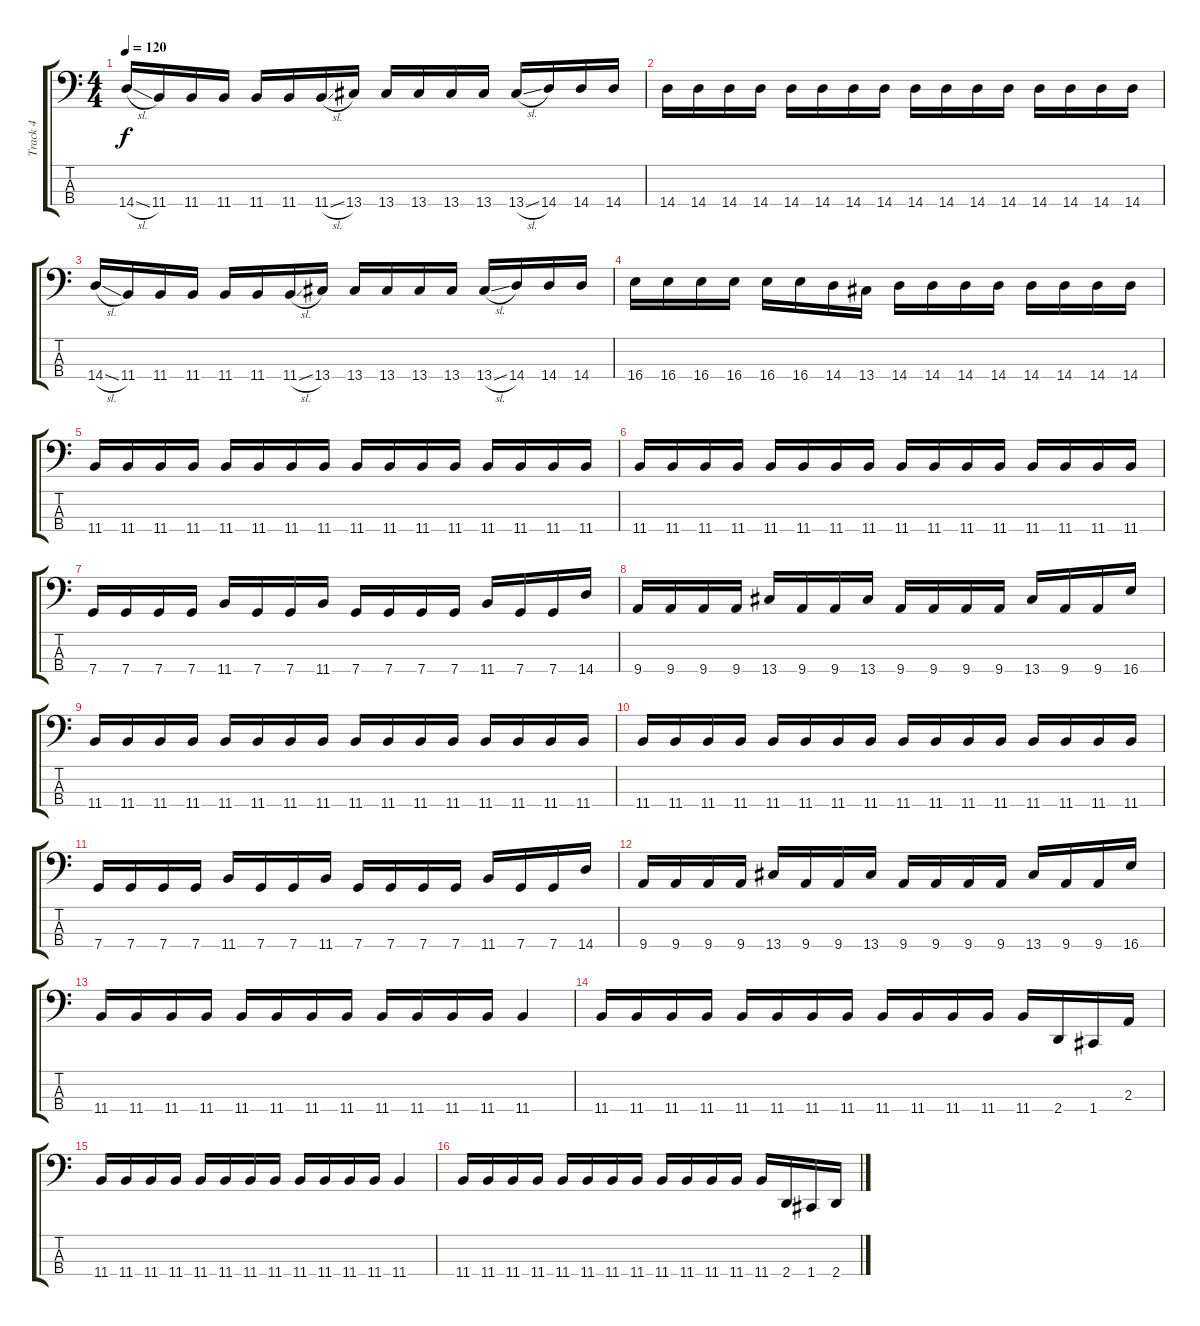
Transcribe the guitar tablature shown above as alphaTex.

\track ("Track 4" "Track 4") {instrument electricbasspick}
\staff {score tabs}
\tuning (F2 C2 G1 C1) {hide}
\ts (4 4)
\tempo 120
\clef f4
\ks c
14.4{sl}.16{dy f} 11.4.16 11.4.16 11.4.16 11.4.16 11.4.16 11.4{sl}.16 13.4.16 13.4.16 13.4.16 13.4.16 13.4.16 13.4{sl}.16 14.4.16 14.4.16 14.4.16 |
14.4.16 14.4.16 14.4.16 14.4.16 14.4.16 14.4.16 14.4.16 14.4.16 14.4.16 14.4.16 14.4.16 14.4.16 14.4.16 14.4.16 14.4.16 14.4.16 |
14.4{sl}.16 11.4.16 11.4.16 11.4.16 11.4.16 11.4.16 11.4{sl}.16 13.4.16 13.4.16 13.4.16 13.4.16 13.4.16 13.4{sl}.16 14.4.16 14.4.16 14.4.16 |
16.4.16 16.4.16 16.4.16 16.4.16 16.4.16 16.4.16 14.4.16 13.4.16 14.4.16 14.4.16 14.4.16 14.4.16 14.4.16 14.4.16 14.4.16 14.4.16 |
11.4.16 11.4.16 11.4.16 11.4.16 11.4.16 11.4.16 11.4.16 11.4.16 11.4.16 11.4.16 11.4.16 11.4.16 11.4.16 11.4.16 11.4.16 11.4.16 |
11.4.16 11.4.16 11.4.16 11.4.16 11.4.16 11.4.16 11.4.16 11.4.16 11.4.16 11.4.16 11.4.16 11.4.16 11.4.16 11.4.16 11.4.16 11.4.16 |
7.4.16 7.4.16 7.4.16 7.4.16 11.4.16 7.4.16 7.4.16 11.4.16 7.4.16 7.4.16 7.4.16 7.4.16 11.4.16 7.4.16 7.4.16 14.4.16 |
9.4.16 9.4.16 9.4.16 9.4.16 13.4.16 9.4.16 9.4.16 13.4.16 9.4.16 9.4.16 9.4.16 9.4.16 13.4.16 9.4.16 9.4.16 16.4.16 |
11.4.16 11.4.16 11.4.16 11.4.16 11.4.16 11.4.16 11.4.16 11.4.16 11.4.16 11.4.16 11.4.16 11.4.16 11.4.16 11.4.16 11.4.16 11.4.16 |
11.4.16 11.4.16 11.4.16 11.4.16 11.4.16 11.4.16 11.4.16 11.4.16 11.4.16 11.4.16 11.4.16 11.4.16 11.4.16 11.4.16 11.4.16 11.4.16 |
7.4.16 7.4.16 7.4.16 7.4.16 11.4.16 7.4.16 7.4.16 11.4.16 7.4.16 7.4.16 7.4.16 7.4.16 11.4.16 7.4.16 7.4.16 14.4.16 |
9.4.16 9.4.16 9.4.16 9.4.16 13.4.16 9.4.16 9.4.16 13.4.16 9.4.16 9.4.16 9.4.16 9.4.16 13.4.16 9.4.16 9.4.16 16.4.16 |
11.4.16 11.4.16 11.4.16 11.4.16 11.4.16 11.4.16 11.4.16 11.4.16 11.4.16 11.4.16 11.4.16 11.4.16 11.4.4 |
11.4.16 11.4.16 11.4.16 11.4.16 11.4.16 11.4.16 11.4.16 11.4.16 11.4.16 11.4.16 11.4.16 11.4.16 11.4.16 2.4.16 1.4.16 2.3.16 |
11.4.16 11.4.16 11.4.16 11.4.16 11.4.16 11.4.16 11.4.16 11.4.16 11.4.16 11.4.16 11.4.16 11.4.16 11.4.4 |
11.4.16 11.4.16 11.4.16 11.4.16 11.4.16 11.4.16 11.4.16 11.4.16 11.4.16 11.4.16 11.4.16 11.4.16 11.4.16 2.4.16 1.4.16 2.4.16
